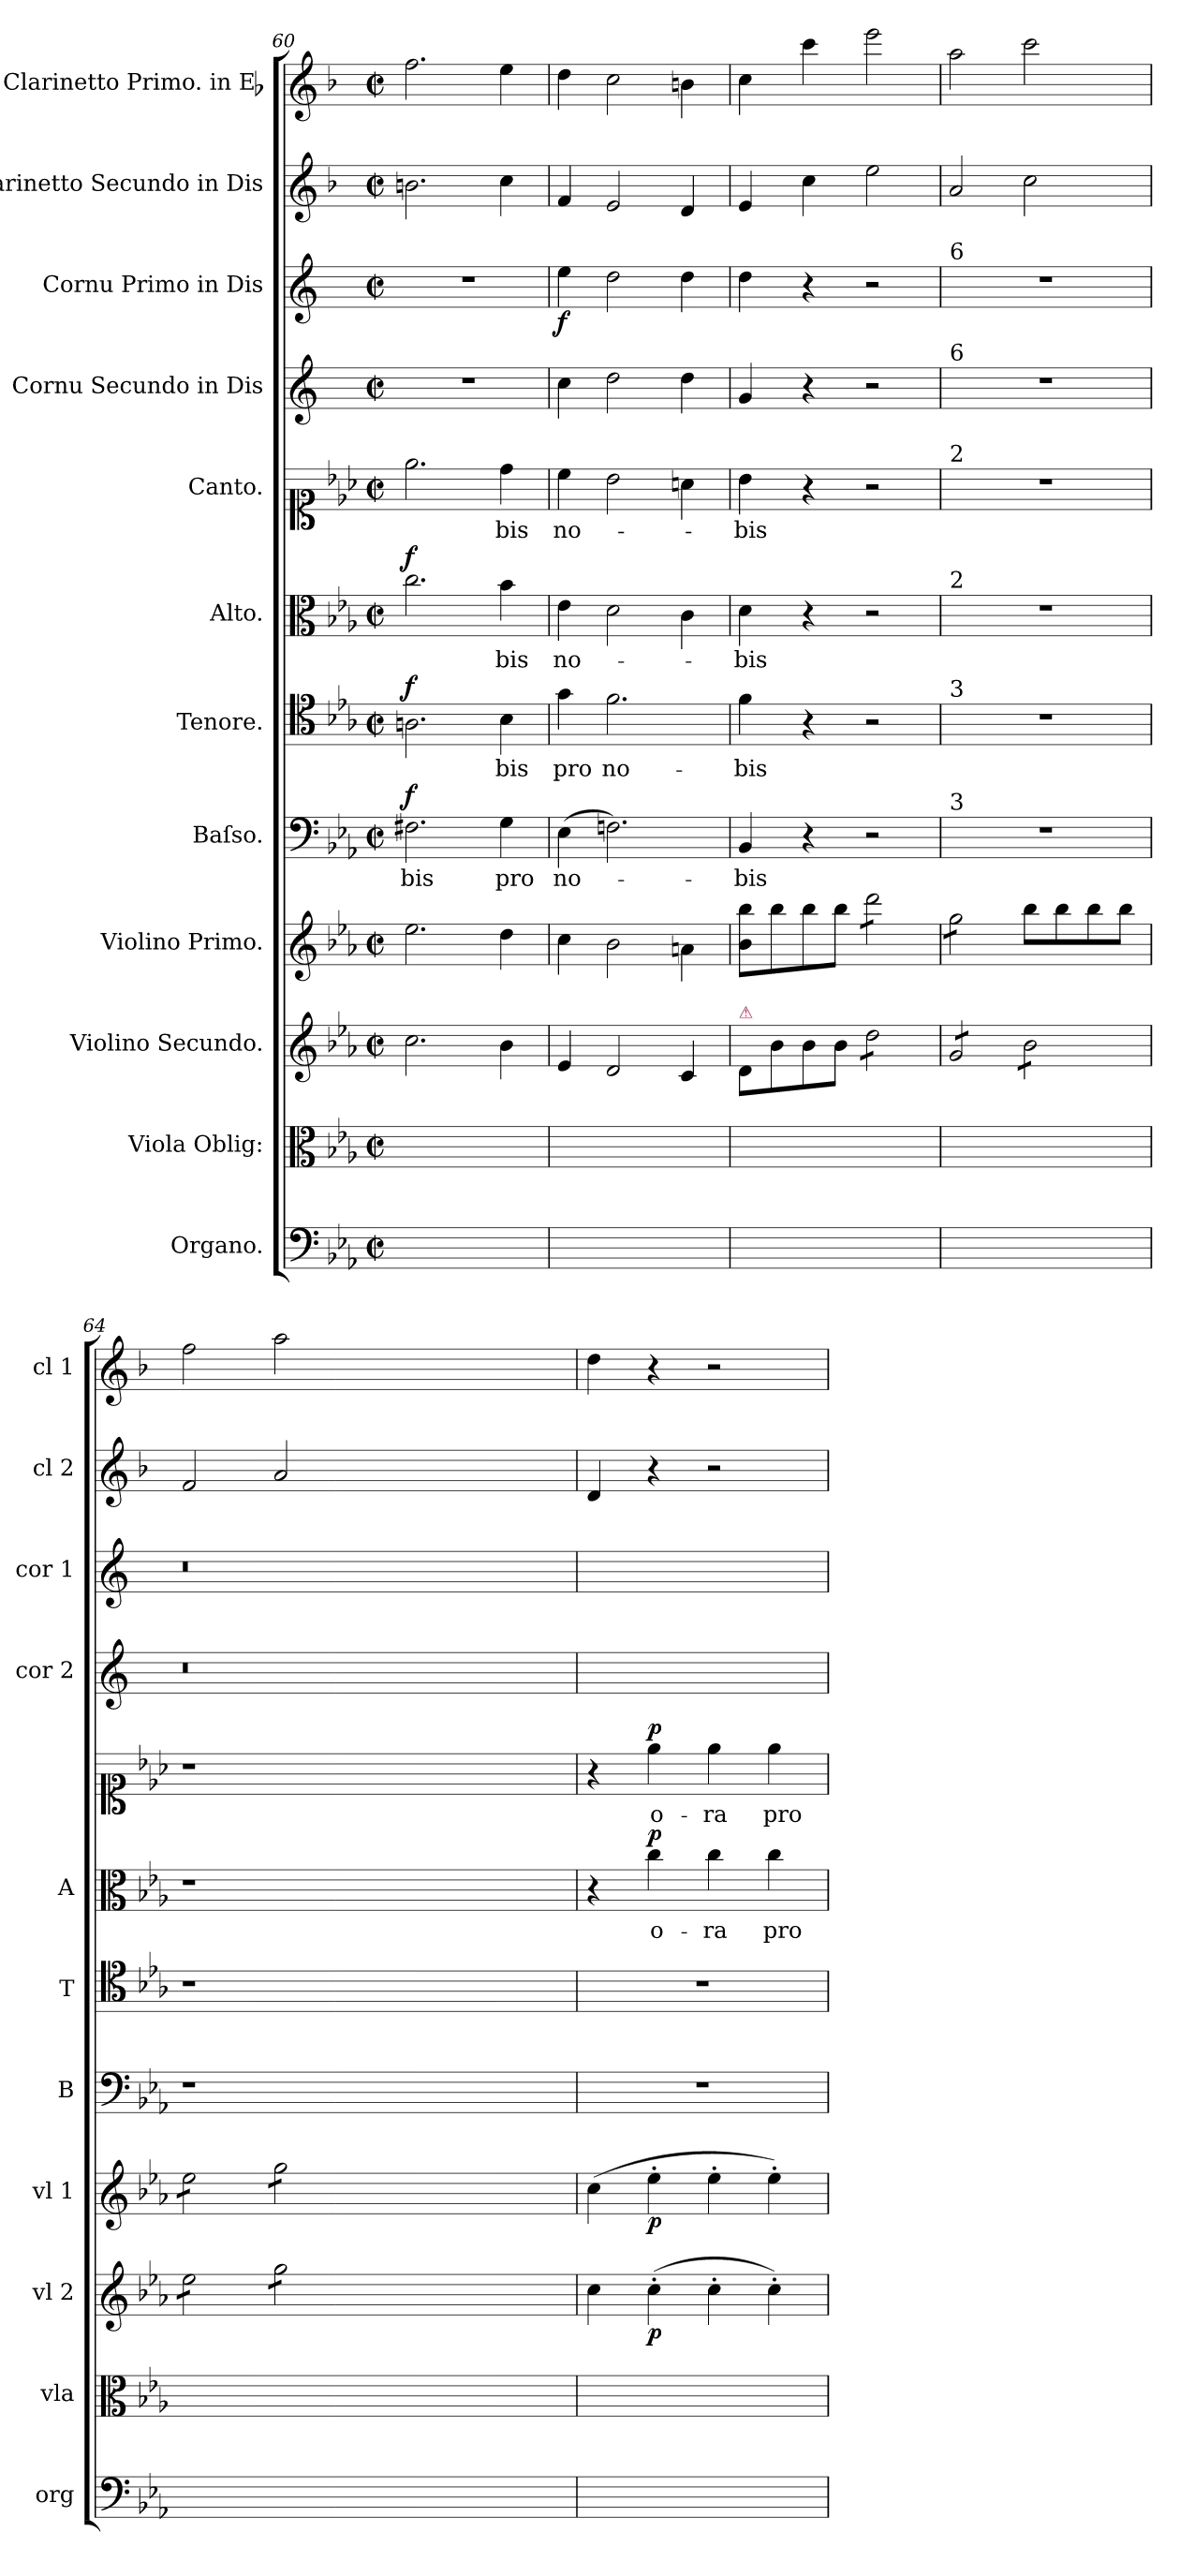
**kern	**kern	**kern	**dynam	**kern	**dynam	**kern	**text	**dynam	**kern	**text	**dynam	**kern	**text	**dynam	**kern	**text	**dynam	**kern	**dynam	**kern	**dynam	**kern	**dynam	**kern
*part12	*part11	*part10	*part10	*part9	*part9	*part8	*part8	*part8	*part7	*part7	*part7	*part6	*part6	*part6	*part5	*part5	*part5	*part4	*part4	*part3	*part3	*part2	*part2	*part1
*staff12	*staff11	*staff10	*staff10	*staff9	*staff9	*staff8	*staff8	*staff8	*staff7	*staff7	*staff7	*staff6	*staff6	*staff6	*staff5	*staff5	*staff5	*staff4	*staff4	*staff3	*staff3	*staff2	*staff2	*staff1
*I"Organo.	*I"Viola Oblig:	*I"Violino Secundo.	*	*I"Violino Primo.	*	*I"Baſso.	*	*	*I"Tenore.	*	*	*I"Alto.	*	*	*I"Canto.	*	*	*I"Cornu Secundo in Dis	*	*I"Cornu Primo in Dis	*	*I"Clarinetto Secundo in Dis	*	*I"Clarinetto Primo. in Eb
*I'org	*I'vla	*I'vl 2	*	*I'vl 1	*	*I'B	*	*	*I'T	*	*	*I'A	*	*	*	*	*	*I'cor 2	*	*I'cor 1	*	*I'cl 2	*	*I'cl 1
*clefF4	*clefC3	*clefG2	*	*clefG2	*	*clefF4	*	*	*clefC4	*	*	*clefC3	*	*	*clefC1	*	*	*clefG2	*	*clefG2	*	*clefG2	*	*clefG2
*	*	*	*	*	*	*	*	*	*	*	*	*	*	*	*	*	*	*ITrd5c9	*	*ITrd5c9	*	*ITrd1c2	*	*ITrd1c2
*k[b-e-a-]	*k[b-e-a-]	*k[b-e-a-]	*	*k[b-e-a-]	*	*k[b-e-a-]	*	*	*k[b-e-a-]	*	*	*k[b-e-a-]	*	*	*k[b-e-a-]	*	*	*k[b-e-a-]	*	*k[b-e-a-]	*	*k[b-e-a-]	*	*k[b-e-a-]
*E-:	*E-:	*E-:	*	*E-:	*	*E-:	*	*	*E-:	*	*	*E-:	*	*	*E-:	*	*	*E-:	*	*E-:	*	*E-:	*	*E-:
*M2/2	*M2/2	*M2/2	*	*M2/2	*	*M2/2	*	*	*M2/2	*	*	*M2/2	*	*	*M2/2	*	*	*M2/2	*	*M2/2	*	*M2/2	*	*M2/2
*met(c|)	*met(c|)	*met(c|)	*	*met(c|)	*	*met(c|)	*	*	*met(c|)	*	*	*met(c|)	*	*	*met(c|)	*	*	*met(c|)	*	*met(c|)	*	*met(c|)	*	*met(c|)
=60	=60	=60	=60	=60	=60	=60	=60	=60	=60	=60	=60	=60	=60	=60	=60	=60	=60	=60	=60	=60	=60	=60	=60	=60
!	!	!	!	!	!	!	!	!LO:DY:b	!	!	!LO:DY:a	!	!	!LO:DY:b	!	!	!LO:DY:b	!	!	!	!	!	!	!
1ryy	1ryy	2.cc\	forto	2.ee-\	forto	2.F#X\	-bis	f	2.An\	.	f	2.cc\	.	f	2.ee-\	.	forto	1r	.	1r	.	2.an\	forto	2.ee-\
.	.	4b-\	.	4dd\	.	4G\	pro	.	4B-\	-bis	.	4b-\	-bis	.	4dd\	-bis	.	.	.	.	.	4b-\	.	4dd\
=61	=61	=61	=61	=61	=61	=61	=61	=61	=61	=61	=61	=61	=61	=61	=61	=61	=61	=61	=61	=61	=61	=61	=61	=61
1ryy	1ryy	4e-/	.	4cc\	.	(4E-\	no-	.	4g\	pro	.	4e-\	no-	.	4cc\	no-	.	4e-\	forto	4g\	f	4e-/	.	4cc\
.	.	2d/	.	2b-\	.	2.Fn\)	.	.	2.f\	no-	.	2d\	.	.	2b-\	.	.	2f\	.	2f\	.	2d/	.	2b-\
.	.	4c/	.	4an\	.	.	.	.	.	.	.	4c\	.	.	4an\	.	.	4f\	.	4f\	.	4c/	.	4an\
=62	=62	=62	=62	=62	=62	=62	=62	=62	=62	=62	=62	=62	=62	=62	=62	=62	=62	=62	=62	=62	=62	=62	=62	=62
!	!	!LO:TX:a:color=crimson:t=⚠	!	!	!	!	!	!	!	!	!	!	!	!	!	!	!	!	!	!	!	!	!	!
1ryy	1ryy	8d/L	.	8b-\ 8bb-\L	.	4BB-/	-bis	.	4f\	-bis	.	4d\	-bis	.	4b-\	-bis	.	4B-/	.	4f\	.	4d/	.	4b-\
.	.	8b-\	.	8bb-\	.	.	.	.	.	.	.	.	.	.	.	.	.	.	.	.	.	.	.	.
.	.	8b-\	.	8bb-\	.	4r	.	.	4r	.	.	4r	.	.	4r	.	.	4r	.	4r	.	4b-\	.	4bb-\
.	.	8b-\J	.	8bb-\J	.	.	.	.	.	.	.	.	.	.	.	.	.	.	.	.	.	.	.	.
*	*	*tremolo	*	*	*	*	*	*	*	*	*	*	*	*	*	*	*	*	*	*	*	*	*	*
*	*	*	*	*tremolo	*	*	*	*	*	*	*	*	*	*	*	*	*	*	*	*	*	*	*	*
.	.	8dd\L	.	8ddd\L	.	2r	.	.	2r	.	.	2r	.	.	2r	.	.	2r	.	2r	.	2dd\	.	2ddd\
.	.	8dd\	.	8ddd\	.	.	.	.	.	.	.	.	.	.	.	.	.	.	.	.	.	.	.	.
.	.	8dd\	.	8ddd\	.	.	.	.	.	.	.	.	.	.	.	.	.	.	.	.	.	.	.	.
.	.	8dd\J	.	8ddd\J	.	.	.	.	.	.	.	.	.	.	.	.	.	.	.	.	.	.	.	.
=63	=63	=63	=63	=63	=63	=63	=63	=63	=63	=63	=63	=63	=63	=63	=63	=63	=63	=63	=63	=63	=63	=63	=63	=63
!	!	!	!	!	!	!	!	!	!	!	!	!	!	!	!	!	!	!	!	!LO:TX:a:t=6	!	!	!	!
!	!	!	!	!	!	!	!	!	!	!	!	!	!	!	!	!	!	!LO:TX:a:t=6	!	!	!	!	!	!
!	!	!	!	!	!	!	!	!	!	!	!	!	!	!	!LO:TX:a:t=2	!	!	!	!	!	!	!	!	!
!	!	!	!	!	!	!	!	!	!	!	!	!LO:TX:a:t=2	!	!	!	!	!	!	!	!	!	!	!	!
!	!	!	!	!	!	!	!	!	!LO:TX:a:t=3	!	!	!	!	!	!	!	!	!	!	!	!	!	!	!
!	!	!	!	!	!	!LO:TX:a:t=3	!	!	!	!	!	!	!	!	!	!	!	!	!	!	!	!	!	!
1ryy	1ryy	8g/L	.	8gg\L	.	1r	.	.	1r	.	.	1r	.	.	1r	.	.	1r	.	1r	.	2g/	.	2gg\
.	.	8g/	.	8gg\	.	.	.	.	.	.	.	.	.	.	.	.	.	.	.	.	.	.	.	.
.	.	8g/	.	8gg\	.	.	.	.	.	.	.	.	.	.	.	.	.	.	.	.	.	.	.	.
.	.	8g/J	.	8gg\J	.	.	.	.	.	.	.	.	.	.	.	.	.	.	.	.	.	.	.	.
*	*	*	*	*Xtremolo	*	*	*	*	*	*	*	*	*	*	*	*	*	*	*	*	*	*	*	*
.	.	8b-\L	.	8bb-\L	.	.	.	.	.	.	.	.	.	.	.	.	.	.	.	.	.	2b-\	.	2bb-\
.	.	8b-\	.	8bb-\	.	.	.	.	.	.	.	.	.	.	.	.	.	.	.	.	.	.	.	.
.	.	8b-\	.	8bb-\	.	.	.	.	.	.	.	.	.	.	.	.	.	.	.	.	.	.	.	.
.	.	8b-\J	.	8bb-\J	.	.	.	.	.	.	.	.	.	.	.	.	.	.	.	.	.	.	.	.
=64	=64	=64	=64	=64	=64	=64	=64	=64	=64	=64	=64	=64	=64	=64	=64	=64	=64	=64	=64	=64	=64	=64	=64	=64
*	*	*	*	*tremolo	*	*	*	*	*	*	*	*	*	*	*	*	*	*	*	*	*	*	*	*
1ryy	1ryy	8ee-\L	.	8ee-\L	.	1r	.	.	1r	.	.	1r	.	.	1r	.	.	0.r	.	0.r	.	2e-/	.	2ee-\
.	.	8ee-\	.	8ee-\	.	.	.	.	.	.	.	.	.	.	.	.	.	.	.	.	.	.	.	.
.	.	8ee-\	.	8ee-\	.	.	.	.	.	.	.	.	.	.	.	.	.	.	.	.	.	.	.	.
.	.	8ee-\J	.	8ee-\J	.	.	.	.	.	.	.	.	.	.	.	.	.	.	.	.	.	.	.	.
.	.	8gg\L	.	8gg\L	.	.	.	.	.	.	.	.	.	.	.	.	.	.	.	.	.	2g/	.	2gg\
.	.	8gg\	.	8gg\	.	.	.	.	.	.	.	.	.	.	.	.	.	.	.	.	.	.	.	.
.	.	8gg\	.	8gg\	.	.	.	.	.	.	.	.	.	.	.	.	.	.	.	.	.	.	.	.
.	.	8gg\J	.	8gg\J	.	.	.	.	.	.	.	.	.	.	.	.	.	.	.	.	.	.	.	.
*	*	*	*	*Xtremolo	*	*	*	*	*	*	*	*	*	*	*	*	*	*	*	*	*	*	*	*
*	*	*Xtremolo	*	*	*	*	*	*	*	*	*	*	*	*	*	*	*	*	*	*	*	*	*	*
0ryy	0ryy	0ryy	.	0ryy	.	0ryy	.	.	0ryy	.	.	0ryy	.	.	0ryy	.	.	.	.	.	.	0ryy	.	0ryy
=65	=65	=65	=65	=65	=65	=65	=65	=65	=65	=65	=65	=65	=65	=65	=65	=65	=65	=65	=65	=65	=65	=65	=65	=65
1ryy	1ryy	4cc\	.	(4cc\	.	1r	.	.	1r	.	.	4r	.	.	4r	.	.	1ryy	.	1ryy	.	4c/	.	4cc\
!	!	!	!	!	!	!	!	!	!	!	!	!	!	!LO:DY:b	!	!	!LO:DY:b	!	!	!	!	!	!	!
.	.	(4cc'\	p	4ee-'\	p	.	.	.	.	.	.	4cc\	o-	p	4ee-\	o-	p	.	.	.	.	4r	.	4r
.	.	4cc'\	.	4ee-'\	.	.	.	.	.	.	.	4cc\	-ra	.	4ee-\	-ra	.	.	.	.	.	2r	.	2r
.	.	4cc'\)	.	4ee-'\)	.	.	.	.	.	.	.	4cc\	pro	.	4ee-\	pro	.	.	.	.	.	.	.	.
=	=	=	=	=	=	=	=	=	=	=	=	=	=	=	=	=	=	=	=	=	=	=	=	=
*-	*-	*-	*-	*-	*-	*-	*-	*-	*-	*-	*-	*-	*-	*-	*-	*-	*-	*-	*-	*-	*-	*-	*-	*-
